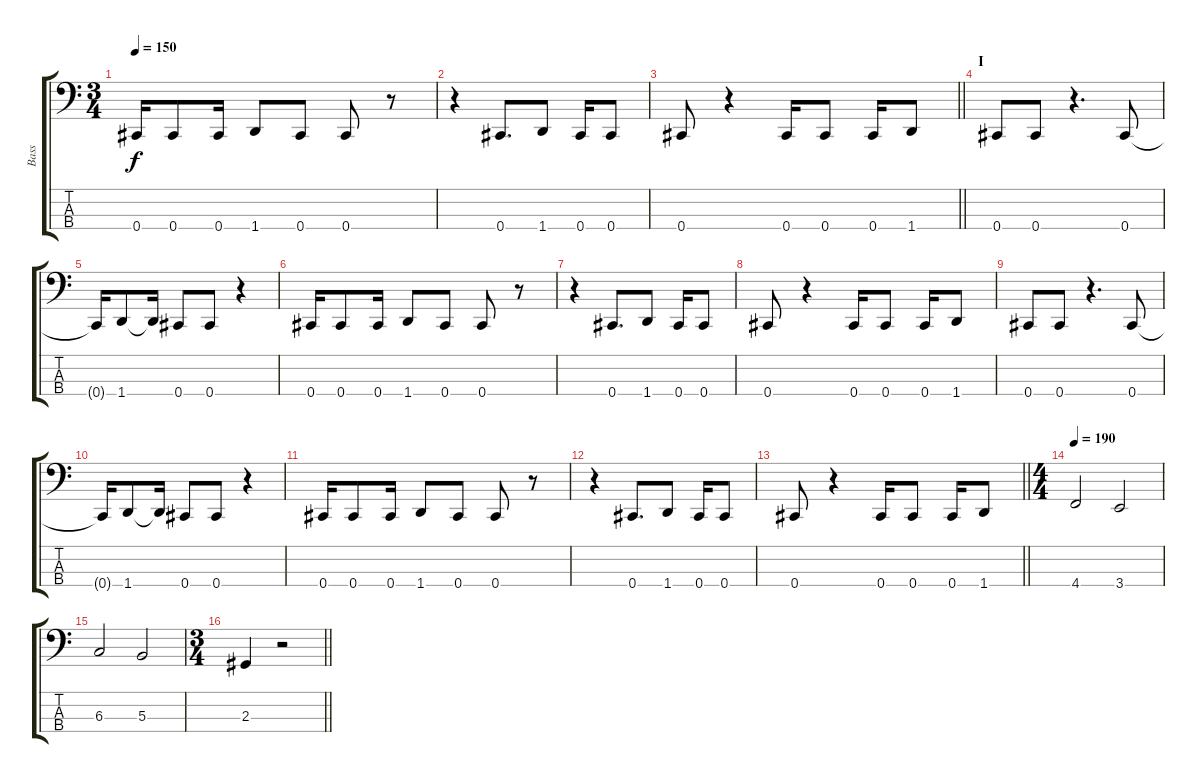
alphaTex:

\track ("Bass" "Bass") {instrument electricbassfinger}
\staff {score tabs}
\tuning (E2 B1 Gb1 Db1) {hide}
\ts (3 4)
\tempo 150
\clef f4
\ks c
0.4.16{dy f} 0.4.8 0.4.16 1.4.8 0.4.8 0.4.8 r.8 |
r.4 0.4.8{d} 1.4.8 0.4.16 0.4.8 |
\barLineRight lightlight
0.4.8 r.4 0.4.16 0.4.8 0.4.16 1.4.8 |
\section ("" "I")
0.4.8 0.4.8 r.4{d} 0.4.8 |
0.4{t}.16 1.4.8 1.4{t}.16 0.4.8 0.4.8 r.4 |
0.4.16 0.4.8 0.4.16 1.4.8 0.4.8 0.4.8 r.8 |
r.4 0.4.8{d} 1.4.8 0.4.16 0.4.8 |
0.4.8 r.4 0.4.16 0.4.8 0.4.16 1.4.8 |
0.4.8 0.4.8 r.4{d} 0.4.8 |
0.4{t}.16 1.4.8 1.4{t}.16 0.4.8 0.4.8 r.4 |
0.4.16 0.4.8 0.4.16 1.4.8 0.4.8 0.4.8 r.8 |
r.4 0.4.8{d} 1.4.8 0.4.16 0.4.8 |
\barLineRight lightlight
0.4.8 r.4 0.4.16 0.4.8 0.4.16 1.4.8 |
\ts (4 4)
\section ("" "")
\tempo 190
4.4.2 3.4.2 |
6.3.2 5.3.2 |
\ts (3 4)
\barLineRight lightlight
2.3.4 r.2
